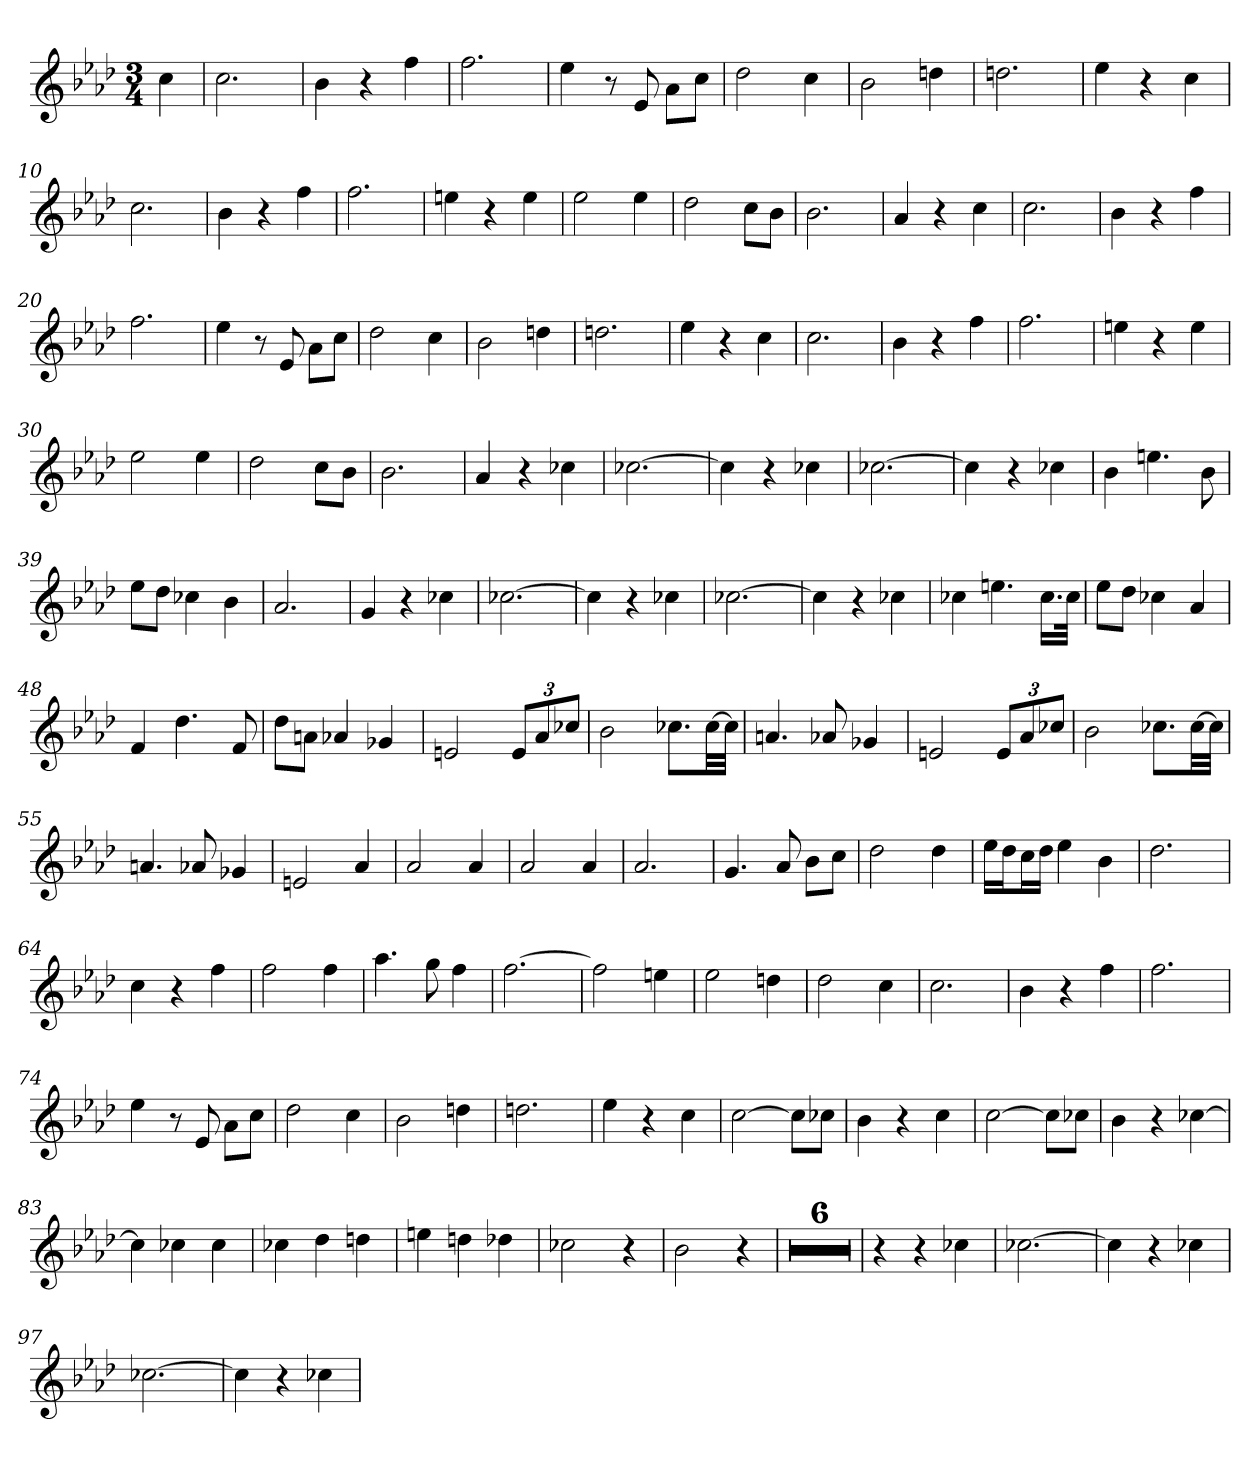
**kern
*part1
*staff1
*clefG2
*k[b-e-a-d-]
*A-:
*M3/4
=
4cc
=2
2.cc
=3
4b-
4r
4ff
=4
2.ff
=5
4ee-
8r
8e-
8a-\L
8cc\J
=6
2dd-
4cc
=7
2b-
4ddn
=8
2.ddn
=9
4ee-
4r
4cc
=10
2.cc
=11
4b-
4r
4ff
=12
2.ff
=13
4een
4r
4ee
=14
2ee-
4ee-
=15
2dd-
8cc\L
8b-\J
=16
2.b-
=17
4a-
4r
4cc
=18
2.cc
=19
4b-
4r
4ff
=20
2.ff
=21
4ee-
8r
8e-
8a-\L
8cc\J
=22
2dd-
4cc
=23
2b-
4ddn
=24
2.ddn
=25
4ee-
4r
4cc
=26
2.cc
=27
4b-
4r
4ff
=28
2.ff
=29
4een
4r
4ee
=30
2ee-
4ee-
=31
2dd-
8cc\L
8b-\J
=32
2.b-
=33
4a-
4r
4cc-X
=34
[2.cc-X
=35
4cc-]
4r
4cc-X
=36
[2.cc-X
=37
4cc-]
4r
4cc-X
=38
4b-
4.een
8b-
=39
8ee-\L
8dd-\J
4cc-X
4b-
=40
2.a-
=41
4g
4r
4cc-X
=42
[2.cc-X
=43
4cc-]
4r
4cc-X
=44
[2.cc-X
=45
4cc-]
4r
4cc-X
=46
4cc-X
4.een
16.cc-\LL
32cc-\JJk
=47
8ee-\L
8dd-\J
4cc-X
4a-
=48
4f
4.dd-
8f
=49
8dd-\L
8an\J
4a-X
4g-X
=50
2en
12e/L
12a-/
12cc-X/J
=51
2b-
8.cc-X\L
[32cc-\LL
32cc-\JJJ]
=52
4.an
8a-X
4g-X
=53
2en
12e/L
12a-/
12cc-X/J
=54
2b-
8.cc-X\L
[32cc-\LL
32cc-\JJJ]
=55
4.an
8a-X
4g-X
=56
2en
4a-
=57
2a-
4a-
=58
2a-
4a-
=59
2.a-
=60
4.g
8a-
8b-\L
8cc\J
=61
2dd-
4dd-
=62
16ee-\LL
16dd-\J
16cc\L
16dd-\JJ
4ee-
4b-
=63
2.dd-
=64
4cc
4r
4ff
=65
2ff
4ff
=66
4.aa-
8gg
4ff
=67
[2.ff
=68
2ff]
4een
=69
2ee-
4ddn
=70
2dd-
4cc
=71
2.cc
=72
4b-
4r
4ff
=73
2.ff
=74
4ee-
8r
8e-
8a-\L
8cc\J
=75
2dd-
4cc
=76
2b-
4ddn
=77
2.ddn
=78
4ee-
4r
4cc
=79
[2cc
8cc\L]
8cc-X\J
=80
4b-
4r
4cc
=81
[2cc
8cc\L]
8cc-X\J
=82
4b-
4r
[4cc-X
=83
4cc-]
4cc-X
4cc-
=84
4cc-X
4dd-
4ddn
=85
4een
4ddn
4dd-X
=86
2cc-X
4r
=87
2b-
4r
=88
2.r
=89
2.r
=90
2.r
=91
2.r
=92
2.r
=93
2.r
=94
4r
4r
4cc-X
=95
[2.cc-X
=96
4cc-]
4r
4cc-X
=97
[2.cc-X
=98
4cc-]
4r
4cc-X
=
*-
